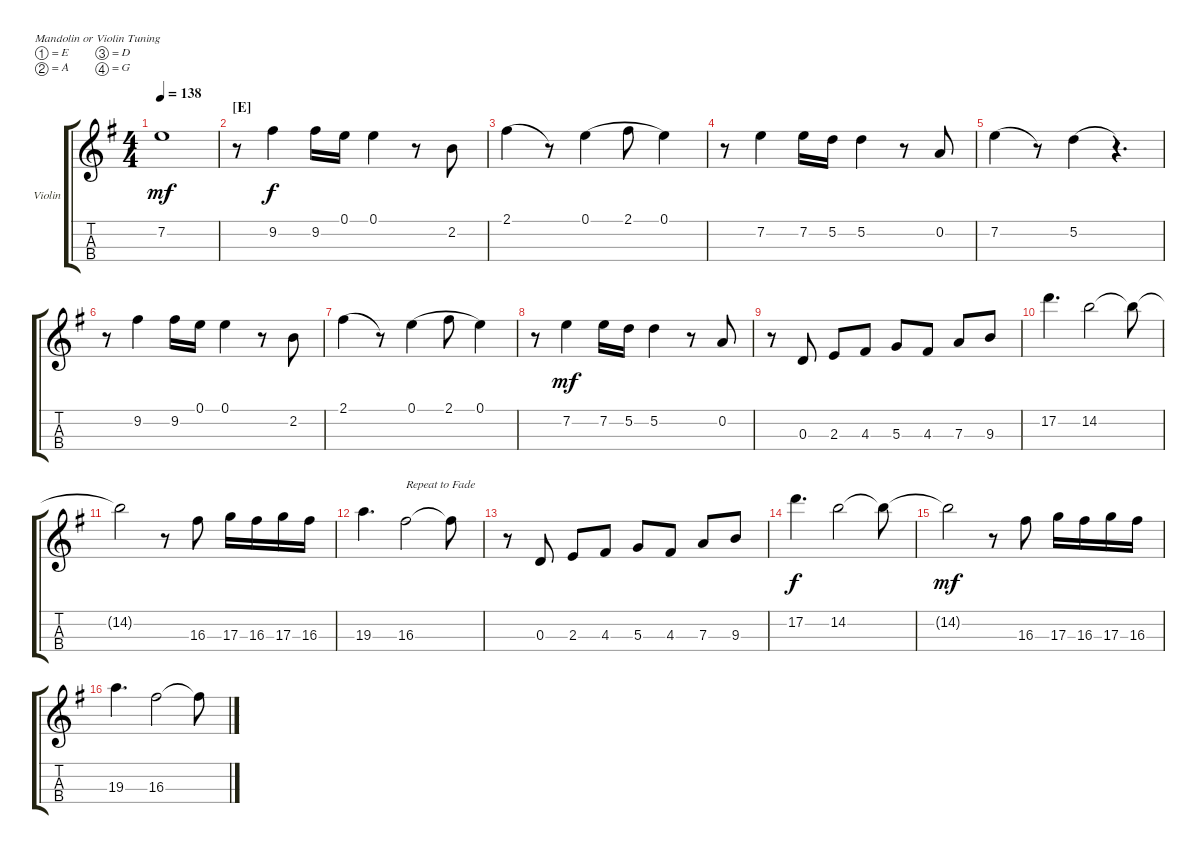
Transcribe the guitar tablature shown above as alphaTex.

\defaultSystemsLayout 4
\bracketExtendMode groupsimilarinstruments
\firstSystemTrackNameOrientation horizontal
\otherSystemsTrackNameOrientation horizontal
\track ("Strings" "Violin") {instrument violin}
\staff {score tabs}
\tuning (E5 A4 D4 G3)
\ts (4 4)
\tempo 138
\clef g2
\ks g
7.2{t}.1{dy mf} |
\section ("E" "")
r.8 9.2.4{dy f} 9.2.16 0.1.16 0.1.4 r.8 2.2.8 |
2.1.4{legatoorigin} r.8 0.1.4{legatoorigin} 2.1.8{legatoorigin} 0.1.4 |
r.8 7.2.4 7.2.16 5.2.16 5.2.4 r.8 0.2.8 |
7.2.4{legatoorigin} r.8 5.2.4{legatoorigin} r.4{d} |
r.8 9.2.4 9.2.16 0.1.16 0.1.4 r.8 2.2.8 |
2.1.4{legatoorigin} r.8 0.1.4{legatoorigin} 2.1.8{legatoorigin} 0.1.4 |
r.8 7.2.4{dy mf} 7.2.16 5.2.16 5.2.4 r.8 0.2.8 |
r.8 0.3.8 2.3.8 4.3.8 5.3.8 4.3.8 7.3.8 9.3.8 |
17.2.4{d} 14.2.2 14.2{t}.8 |
14.2{t}.2 r.8 16.3.8 17.3.16 16.3.16 17.3.16 16.3.16 |
19.3.4{d} 16.3.2{txt "Repeat to Fade"} 16.3{t}.8 |
r.8 0.3.8 2.3.8 4.3.8 5.3.8 4.3.8 7.3.8 9.3.8 |
17.2.4{d dy f} 14.2.2 14.2{t}.8 |
14.2{t}.2{dy mf} r.8 16.3.8 17.3.16 16.3.16 17.3.16 16.3.16 |
19.3.4{d} 16.3.2 16.3{t}.8
